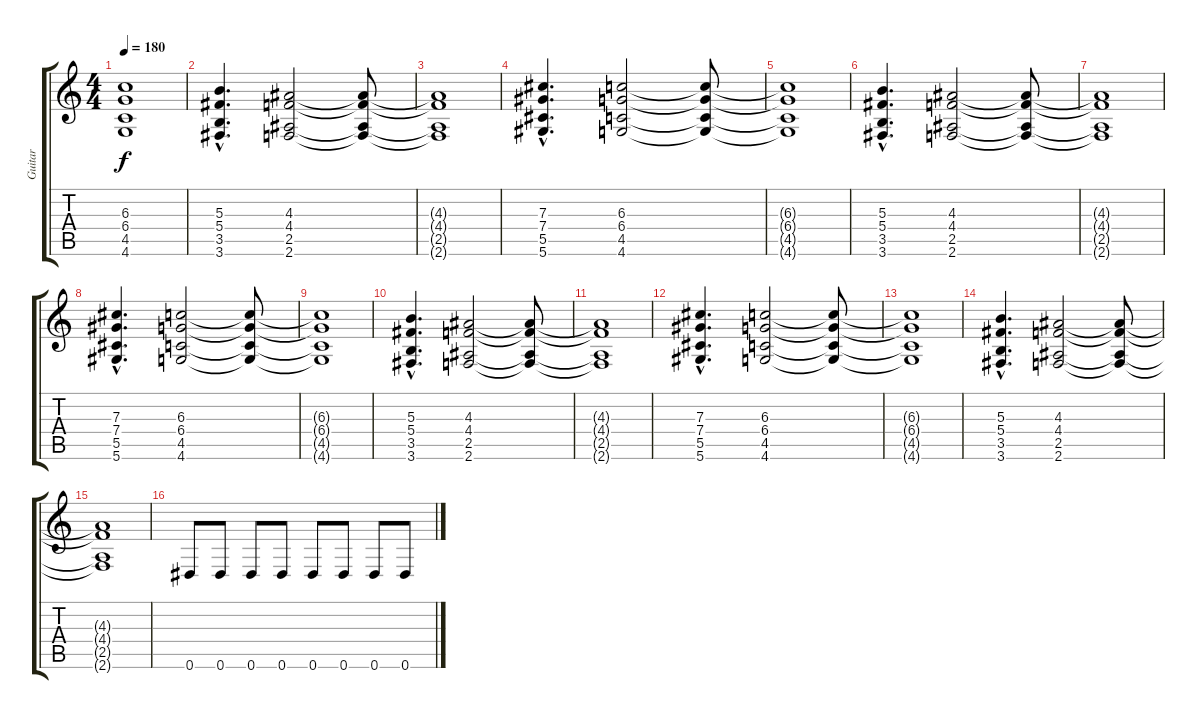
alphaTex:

\track ("Guitar " "Guitar ") {instrument distortionguitar}
\staff {score tabs}
\tuning (Eb4 Bb3 Gb3 Db3 Ab2 Eb2) {hide}
\ts (4 4)
\tempo 180
\clef g2
\ks c
(6.3{t} 6.4{t} 4.5{t} 4.6{t}).1{dy f} |
(5.3{hac} 5.4{hac} 3.5{hac} 3.6{hac}).4{d} (4.3 4.4 2.5 2.6).2 (4.3{t} 4.4{t} 2.5{t} 2.6{t}).8 |
(4.3{t} 4.4{t} 2.5{t} 2.6{t}).1 |
(7.3{hac} 7.4{hac} 5.5{hac} 5.6{hac}).4{d} (6.3 6.4 4.5 4.6).2 (6.3{t} 6.4{t} 4.5{t} 4.6{t}).8 |
(6.3{t} 6.4{t} 4.5{t} 4.6{t}).1 |
(5.3{hac} 5.4{hac} 3.5{hac} 3.6{hac}).4{d} (4.3 4.4 2.5 2.6).2 (4.3{t} 4.4{t} 2.5{t} 2.6{t}).8 |
(4.3{t} 4.4{t} 2.5{t} 2.6{t}).1 |
(7.3{hac} 7.4{hac} 5.5{hac} 5.6{hac}).4{d} (6.3 6.4 4.5 4.6).2 (6.3{t} 6.4{t} 4.5{t} 4.6{t}).8 |
(6.3{t} 6.4{t} 4.5{t} 4.6{t}).1 |
(5.3{hac} 5.4{hac} 3.5{hac} 3.6{hac}).4{d} (4.3 4.4 2.5 2.6).2 (4.3{t} 4.4{t} 2.5{t} 2.6{t}).8 |
(4.3{t} 4.4{t} 2.5{t} 2.6{t}).1 |
(7.3{hac} 7.4{hac} 5.5{hac} 5.6{hac}).4{d} (6.3 6.4 4.5 4.6).2 (6.3{t} 6.4{t} 4.5{t} 4.6{t}).8 |
(6.3{t} 6.4{t} 4.5{t} 4.6{t}).1 |
(5.3{hac} 5.4{hac} 3.5{hac} 3.6{hac}).4{d} (4.3 4.4 2.5 2.6).2 (4.3{t} 4.4{t} 2.5{t} 2.6{t}).8 |
(4.3{t} 4.4{t} 2.5{t} 2.6{t}).1 |
0.6.8 0.6.8 0.6.8 0.6.8 0.6.8 0.6.8 0.6.8 0.6.8
